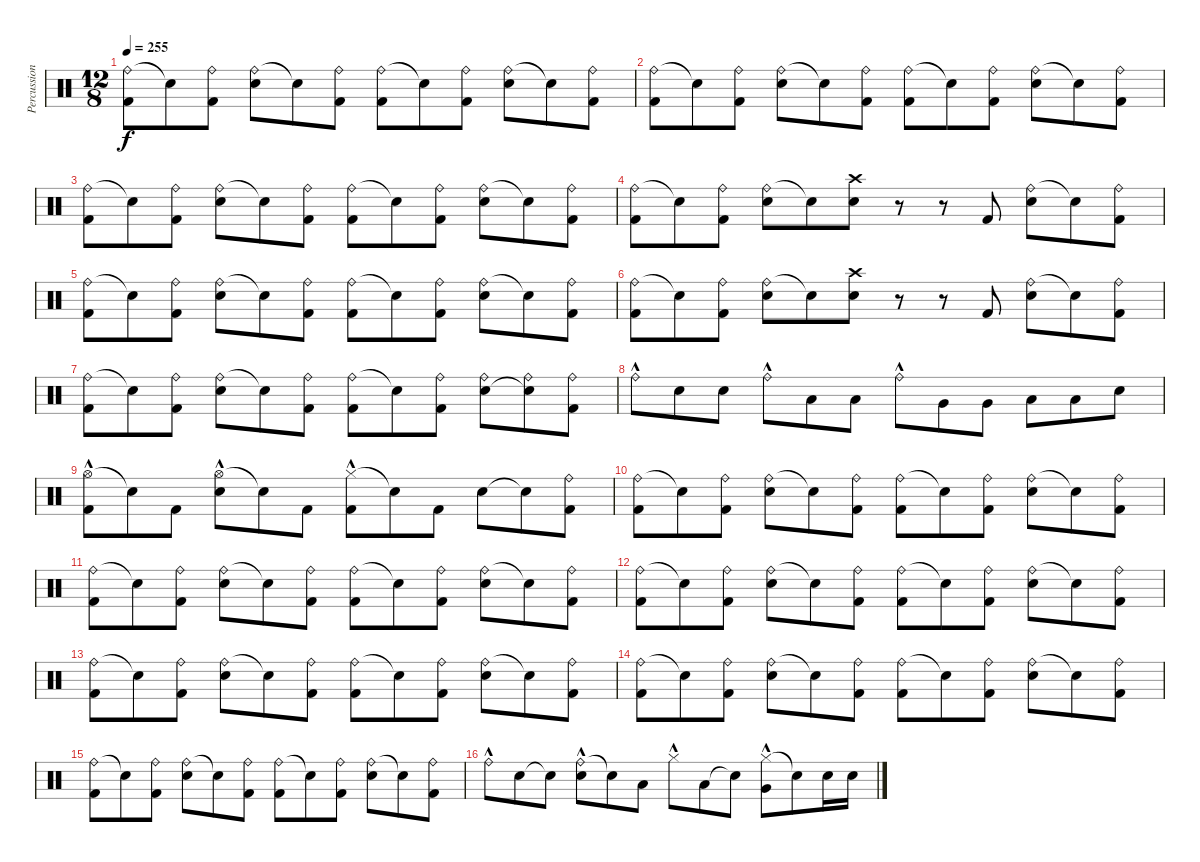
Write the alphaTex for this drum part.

\track ("Percussions" "Percussion") {instrument percussion}
\staff {score}
\articulation defaults
\ts (12 8)
\tempo 255
\clef neutral
\ks c
("Ride (bell)" "Kick (hit) 2").8{dy f} "Snare (hit)"{t}.8 ("Ride (bell)" "Kick (hit) 2").8 ("Ride (bell)" "Electric Snare (hit)").8 "Snare (hit)"{t}.8 ("Ride (bell)" "Kick (hit) 2").8 ("Ride (bell)" "Kick (hit) 2").8 "Snare (hit)"{t}.8 ("Ride (bell)" "Kick (hit) 2").8 ("Ride (bell)" "Electric Snare (hit)").8 "Snare (hit)"{t}.8 ("Ride (bell)" "Kick (hit) 2").8 |
("Ride (bell)" "Kick (hit) 2").8 "Snare (hit)"{t}.8 ("Ride (bell)" "Kick (hit) 2").8 ("Ride (bell)" "Electric Snare (hit)").8 "Snare (hit)"{t}.8 ("Ride (bell)" "Kick (hit) 2").8 ("Ride (bell)" "Kick (hit) 2").8 "Snare (hit)"{t}.8 ("Ride (bell)" "Kick (hit) 2").8 ("Ride (bell)" "Electric Snare (hit)").8 "Snare (hit)"{t}.8 ("Ride (bell)" "Kick (hit) 2").8 |
("Ride (bell)" "Kick (hit) 2").8 "Snare (hit)"{t}.8 ("Ride (bell)" "Kick (hit) 2").8 ("Ride (bell)" "Electric Snare (hit)").8 "Snare (hit)"{t}.8 ("Ride (bell)" "Kick (hit) 2").8 ("Ride (bell)" "Kick (hit) 2").8 "Snare (hit)"{t}.8 ("Ride (bell)" "Kick (hit) 2").8 ("Ride (bell)" "Electric Snare (hit)").8 "Snare (hit)"{t}.8 ("Ride (bell)" "Kick (hit) 2").8 |
("Ride (bell)" "Kick (hit) 2").8 "Snare (hit)"{t}.8 ("Ride (bell)" "Kick (hit) 2").8 ("Ride (bell)" "Electric Snare (hit)").8 "Snare (hit)"{t}.8 ("Crash high (hit)" "Electric Snare (hit)").8 r.8 r.8 "Kick (hit) 2".8 ("Ride (bell)" "Electric Snare (hit)").8 "Snare (hit)"{t}.8 ("Ride (bell)" "Kick (hit) 2").8 |
("Ride (bell)" "Kick (hit) 2").8 "Snare (hit)"{t}.8 ("Ride (bell)" "Kick (hit) 2").8 ("Ride (bell)" "Electric Snare (hit)").8 "Snare (hit)"{t}.8 ("Ride (bell)" "Kick (hit) 2").8 ("Ride (bell)" "Kick (hit) 2").8 "Snare (hit)"{t}.8 ("Ride (bell)" "Kick (hit) 2").8 ("Ride (bell)" "Electric Snare (hit)").8 "Snare (hit)"{t}.8 ("Ride (bell)" "Kick (hit) 2").8 |
("Ride (bell)" "Kick (hit) 2").8 "Snare (hit)"{t}.8 ("Ride (bell)" "Kick (hit) 2").8 ("Ride (bell)" "Electric Snare (hit)").8 "Snare (hit)"{t}.8 ("Crash high (hit)" "Electric Snare (hit)").8 r.8 r.8 "Kick (hit) 2".8 ("Ride (bell)" "Electric Snare (hit)").8 "Snare (hit)"{t}.8 ("Ride (bell)" "Kick (hit) 2").8 |
("Ride (bell)" "Kick (hit) 2").8 "Snare (hit)"{t}.8 ("Ride (bell)" "Kick (hit) 2").8 ("Ride (bell)" "Electric Snare (hit)").8 "Snare (hit)"{t}.8 ("Ride (bell)" "Kick (hit) 2").8 ("Ride (bell)" "Kick (hit) 2").8 "Snare (hit)"{t}.8 ("Ride (bell)" "Kick (hit) 2").8 ("Ride (bell)" "Electric Snare (hit)").8 ("Ride (bell)" "Snare (hit)"{t}).8 ("Ride (bell)" "Kick (hit) 2").8 |
"Ride (bell)"{hac}.8 "Electric Snare (hit)".8 "Electric Snare (hit)".8 "Ride (bell)"{hac}.8 "Low Tom (hit)".8 "Low Tom (hit)".8 "Ride (bell)"{hac}.8 "Very Low Tom (hit)".8 "Very Low Tom (hit)".8 "Low Floor Tom (hit)".8 "Low Floor Tom (hit)".8 "Electric Snare (hit)".8 |
("Hi-Hat (open)"{hac} "Kick (hit) 2").8 "Snare (hit)"{t}.8 "Kick (hit) 2".8 ("Hi-Hat (open)"{hac} "Electric Snare (hit)").8 "Snare (hit)"{t}.8 "Kick (hit) 2".8 ("Hi-Hat (closed)"{hac} "Kick (hit) 2").8 "Snare (hit)"{t}.8 "Kick (hit) 2".8 "Electric Snare (hit)".8 "Snare (hit)"{t}.8 ("Ride (bell)" "Kick (hit) 2").8 |
("Ride (bell)" "Kick (hit) 2").8 "Snare (hit)"{t}.8 ("Ride (bell)" "Kick (hit) 2").8 ("Ride (bell)" "Electric Snare (hit)").8 "Snare (hit)"{t}.8 ("Ride (bell)" "Kick (hit) 2").8 ("Ride (bell)" "Kick (hit) 2").8 "Snare (hit)"{t}.8 ("Ride (bell)" "Kick (hit) 2").8 ("Ride (bell)" "Electric Snare (hit)").8 "Snare (hit)"{t}.8 ("Ride (bell)" "Kick (hit) 2").8 |
("Ride (bell)" "Kick (hit) 2").8 "Snare (hit)"{t}.8 ("Ride (bell)" "Kick (hit) 2").8 ("Ride (bell)" "Electric Snare (hit)").8 "Snare (hit)"{t}.8 ("Ride (bell)" "Kick (hit) 2").8 ("Ride (bell)" "Kick (hit) 2").8 "Snare (hit)"{t}.8 ("Ride (bell)" "Kick (hit) 2").8 ("Ride (bell)" "Electric Snare (hit)").8 "Snare (hit)"{t}.8 ("Ride (bell)" "Kick (hit) 2").8 |
("Ride (bell)" "Kick (hit) 2").8 "Snare (hit)"{t}.8 ("Ride (bell)" "Kick (hit) 2").8 ("Ride (bell)" "Electric Snare (hit)").8 "Snare (hit)"{t}.8 ("Ride (bell)" "Kick (hit) 2").8 ("Ride (bell)" "Kick (hit) 2").8 "Snare (hit)"{t}.8 ("Ride (bell)" "Kick (hit) 2").8 ("Ride (bell)" "Electric Snare (hit)").8 "Snare (hit)"{t}.8 ("Ride (bell)" "Kick (hit) 2").8 |
("Ride (bell)" "Kick (hit) 2").8 "Snare (hit)"{t}.8 ("Ride (bell)" "Kick (hit) 2").8 ("Ride (bell)" "Electric Snare (hit)").8 "Snare (hit)"{t}.8 ("Ride (bell)" "Kick (hit) 2").8 ("Ride (bell)" "Kick (hit) 2").8 "Snare (hit)"{t}.8 ("Ride (bell)" "Kick (hit) 2").8 ("Ride (bell)" "Electric Snare (hit)").8 "Snare (hit)"{t}.8 ("Ride (bell)" "Kick (hit) 2").8 |
("Ride (bell)" "Kick (hit) 2").8 "Snare (hit)"{t}.8 ("Ride (bell)" "Kick (hit) 2").8 ("Ride (bell)" "Electric Snare (hit)").8 "Snare (hit)"{t}.8 ("Ride (bell)" "Kick (hit) 2").8 ("Ride (bell)" "Kick (hit) 2").8 "Snare (hit)"{t}.8 ("Ride (bell)" "Kick (hit) 2").8 ("Ride (bell)" "Electric Snare (hit)").8 "Snare (hit)"{t}.8 ("Ride (bell)" "Kick (hit) 2").8 |
("Ride (bell)" "Kick (hit) 2").8 "Snare (hit)"{t}.8 ("Ride (bell)" "Kick (hit) 2").8 ("Ride (bell)" "Electric Snare (hit)").8 "Snare (hit)"{t}.8 ("Ride (bell)" "Kick (hit) 2").8 ("Ride (bell)" "Kick (hit) 2").8 "Snare (hit)"{t}.8 ("Ride (bell)" "Kick (hit) 2").8 ("Ride (bell)" "Electric Snare (hit)").8 "Snare (hit)"{t}.8 ("Ride (bell)" "Kick (hit) 2").8 |
"Ride (bell)"{hac}.8 "Electric Snare (hit)".8 "Snare (hit)"{t}.8 ("Ride (bell)"{hac} "Electric Snare (hit)").8 "Snare (hit)"{t}.8 "Low Tom (hit)".8 "Hi-Hat (closed)"{hac}.8 "Low Tom (hit)".8 "Snare (hit)"{t}.8 ("Hi-Hat (closed)"{hac} "Very Low Tom (hit)").8 "Snare (hit)"{t}.8 "Electric Snare (hit)".16 "Electric Snare (hit)".16
